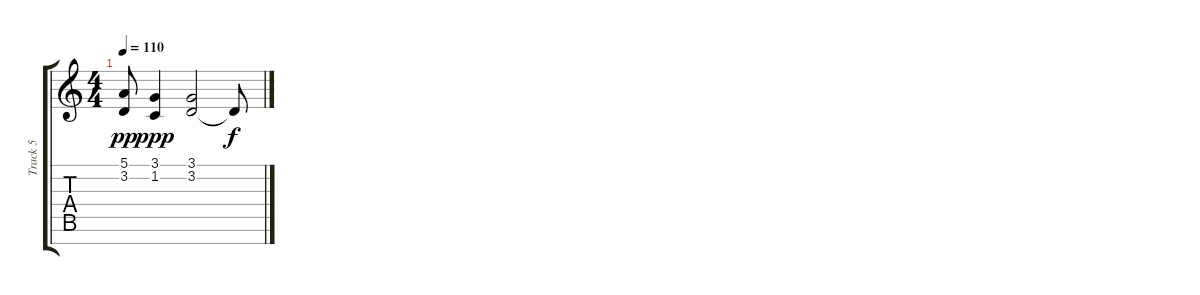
\track ("Track 5" "Track 5") {instrument drawbarorgan}
\staff {score tabs}
\tuning (E4 B3 G3 D3 A2 E2 B1) {hide}
\ts (4 4)
\tempo 110
\clef g2
\ks c
(5.1 3.2).8{dy pp} (3.1 1.2).4{dy ppp} (3.1 3.2).2 3.2{t}.8{dy f}
